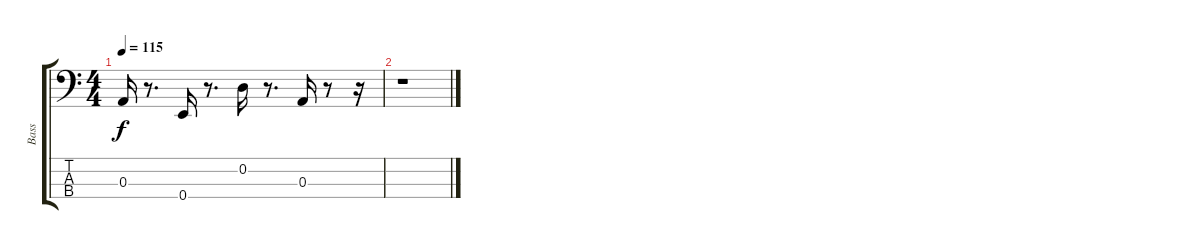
\track ("Bass" "Bass") {instrument acousticbass}
\staff {score tabs}
\tuning (G2 D2 A1 E1) {hide}
\ts (4 4)
\tempo 115
\clef f4
\ks c
0.3.16{dy f} r.8{d} 0.4.16 r.8{d} 0.2.16 r.8{d} 0.3.16 r.8 r.16 |
r.1
